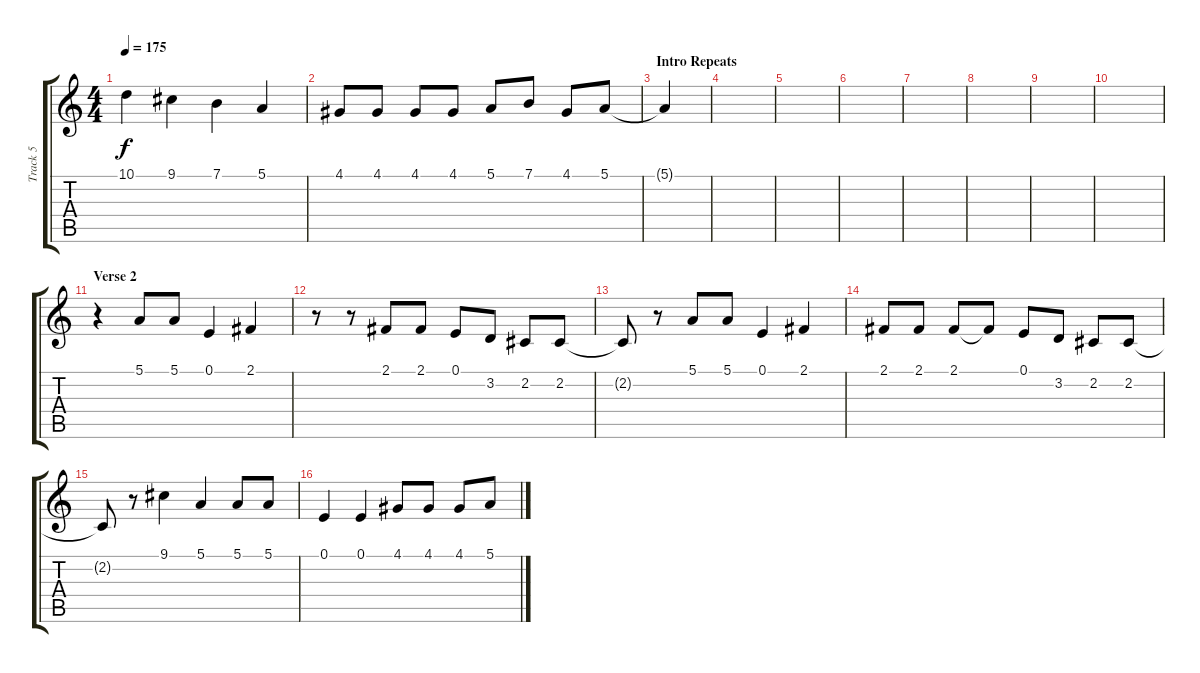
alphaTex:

\track ("Track 5" "Track 5") {instrument lead2sawtooth}
\staff {score tabs}
\tuning (E4 B3 G3 D3 A2 E2) {hide}
\ts (4 4)
\tempo 175
\clef g2
\ks c
10.1.4{dy f} 9.1.4 7.1.4 5.1.4 |
4.1.8 4.1.8 4.1.8 4.1.8 5.1.8 7.1.8 4.1.8 5.1.8 |
\section ("" "Intro Repeats")
5.1{t}.4 |
|
|
|
|
|
|
|
\section ("" "Verse 2")
r.4 5.1.8 5.1.8 0.1.4 2.1.4 |
r.8 r.8 2.1.8 2.1.8 0.1.8 3.2.8 2.2.8 2.2.8 |
2.2{t}.8 r.8 5.1.8 5.1.8 0.1.4 2.1.4 |
2.1.8 2.1.8 2.1.8 2.1{t}.8 0.1.8 3.2.8 2.2.8 2.2.8 |
2.2{t}.8 r.8 9.1.4 5.1.4 5.1.8 5.1.8 |
0.1.4 0.1.4 4.1.8 4.1.8 4.1.8 5.1.8
